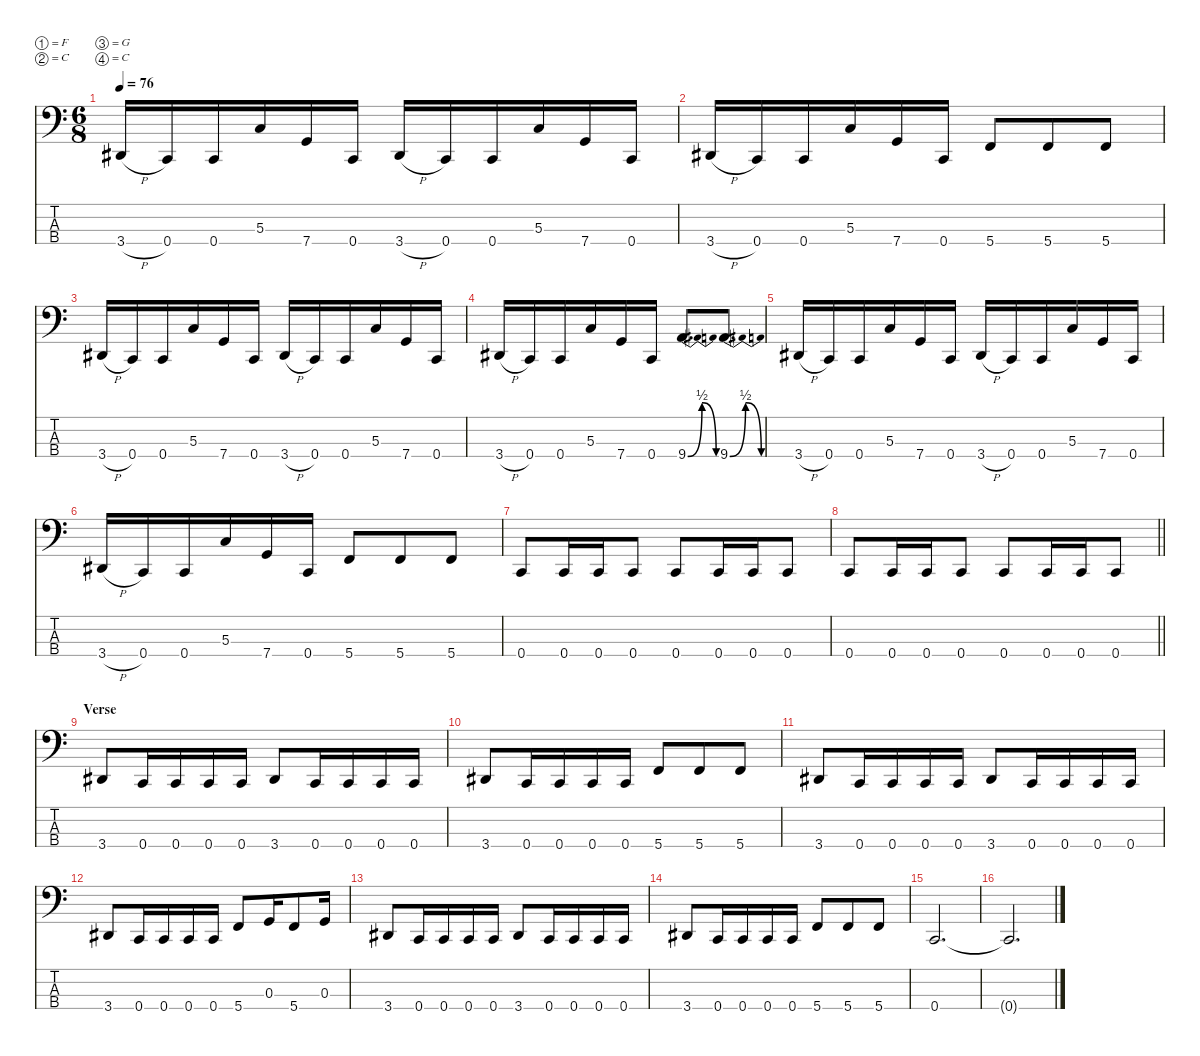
\defaultSystemsLayout 4
\hideDynamics
\bracketExtendMode nobrackets
\singleTrackTrackNamePolicy hidden
\multiTrackTrackNamePolicy hidden
\firstSystemTrackNameMode fullname
\firstSystemTrackNameOrientation horizontal
\otherSystemsTrackNameOrientation horizontal
\track ("Bass (arr. 4 string)" "el.bs.") {instrument electricbassfinger}
\staff {score tabs}
\tuning (F2 C2 G1 C1)
\ts (6 8)
\tempo 76
\clef f4
\ks c
3.4{h acc #}.16{dy f beam Up} 0.4.16{beam Up} 0.4.16{beam Up} 5.3.16{beam Up} 7.4.16{beam Up} 0.4.16{beam Up} 3.4{h acc #}.16{beam Up} 0.4.16{beam Up} 0.4.16{beam Up} 5.3.16{beam Up} 7.4.16{beam Up} 0.4.16{beam Up} |
3.4{h acc #}.16{beam Up} 0.4.16{beam Up} 0.4.16{beam Up} 5.3.16{beam Up} 7.4.16{beam Up} 0.4.16{beam Up} 5.4.8{beam Up} 5.4.8{beam Up} 5.4.8{beam Up} |
3.4{h acc #}.16{beam Up} 0.4.16{beam Up} 0.4.16{beam Up} 5.3.16{beam Up} 7.4.16{beam Up} 0.4.16{beam Up} 3.4{h acc #}.16{beam Up} 0.4.16{beam Up} 0.4.16{beam Up} 5.3.16{beam Up} 7.4.16{beam Up} 0.4.16{beam Up} |
3.4{h acc #}.16{beam Up} 0.4.16{beam Up} 0.4.16{beam Up} 5.3.16{beam Up} 7.4.16{beam Up} 0.4.16{beam Up} 9.4{be (bendrelease 0 0 15 2 15 2 22.0000008 0)}.8{d beam Up} 9.4{be (bendrelease 0 0 15 2 15 2 24 0)}.8{d beam Up} |
3.4{h acc #}.16{beam Up} 0.4.16{beam Up} 0.4.16{beam Up} 5.3.16{beam Up} 7.4.16{beam Up} 0.4.16{beam Up} 3.4{h acc #}.16{beam Up} 0.4.16{beam Up} 0.4.16{beam Up} 5.3.16{beam Up} 7.4.16{beam Up} 0.4.16{beam Up} |
3.4{h acc #}.16{beam Up} 0.4.16{beam Up} 0.4.16{beam Up} 5.3.16{beam Up} 7.4.16{beam Up} 0.4.16{beam Up} 5.4.8{beam Up} 5.4.8{beam Up} 5.4.8{beam Up} |
0.4.8{beam Up} 0.4.16{beam Up} 0.4.16{beam Up} 0.4.8{beam Up} 0.4.8{beam Up} 0.4.16{beam Up} 0.4.16{beam Up} 0.4.8{beam Up} |
\barLineRight lightlight
0.4.8{beam Up} 0.4.16{beam Up} 0.4.16{beam Up} 0.4.8{beam Up} 0.4.8{beam Up} 0.4.16{beam Up} 0.4.16{beam Up} 0.4.8{beam Up} |
\section ("" "Verse")
3.4{acc #}.8{beam Up} 0.4.16{beam Up} 0.4.16{beam Up} 0.4.16{beam Up} 0.4.16{beam Up} 3.4{acc #}.8{beam Up} 0.4.16{beam Up} 0.4.16{beam Up} 0.4.16{beam Up} 0.4.16{beam Up} |
3.4{acc #}.8{beam Up} 0.4.16{beam Up} 0.4.16{beam Up} 0.4.16{beam Up} 0.4.16{beam Up} 5.4.8{beam Up} 5.4.8{beam Up} 5.4.8{beam Up} |
3.4{acc #}.8{beam Up} 0.4.16{beam Up} 0.4.16{beam Up} 0.4.16{beam Up} 0.4.16{beam Up} 3.4{acc #}.8{beam Up} 0.4.16{beam Up} 0.4.16{beam Up} 0.4.16{beam Up} 0.4.16{beam Up} |
3.4{acc #}.8{beam Up} 0.4.16{beam Up} 0.4.16{beam Up} 0.4.16{beam Up} 0.4.16{beam Up} 5.4.8{beam Up} 0.3.16{beam Up} 5.4.8{beam Up} 0.3.16{beam Up} |
3.4{acc #}.8{beam Up} 0.4.16{beam Up} 0.4.16{beam Up} 0.4.16{beam Up} 0.4.16{beam Up} 3.4{acc #}.8{beam Up} 0.4.16{beam Up} 0.4.16{beam Up} 0.4.16{beam Up} 0.4.16{beam Up} |
3.4{acc #}.8{beam Up} 0.4.16{beam Up} 0.4.16{beam Up} 0.4.16{beam Up} 0.4.16{beam Up} 5.4.8{beam Up} 5.4.8{beam Up} 5.4.8{beam Up} |
0.4.2{d beam Up} |
0.4{t}.2{d beam Up}
